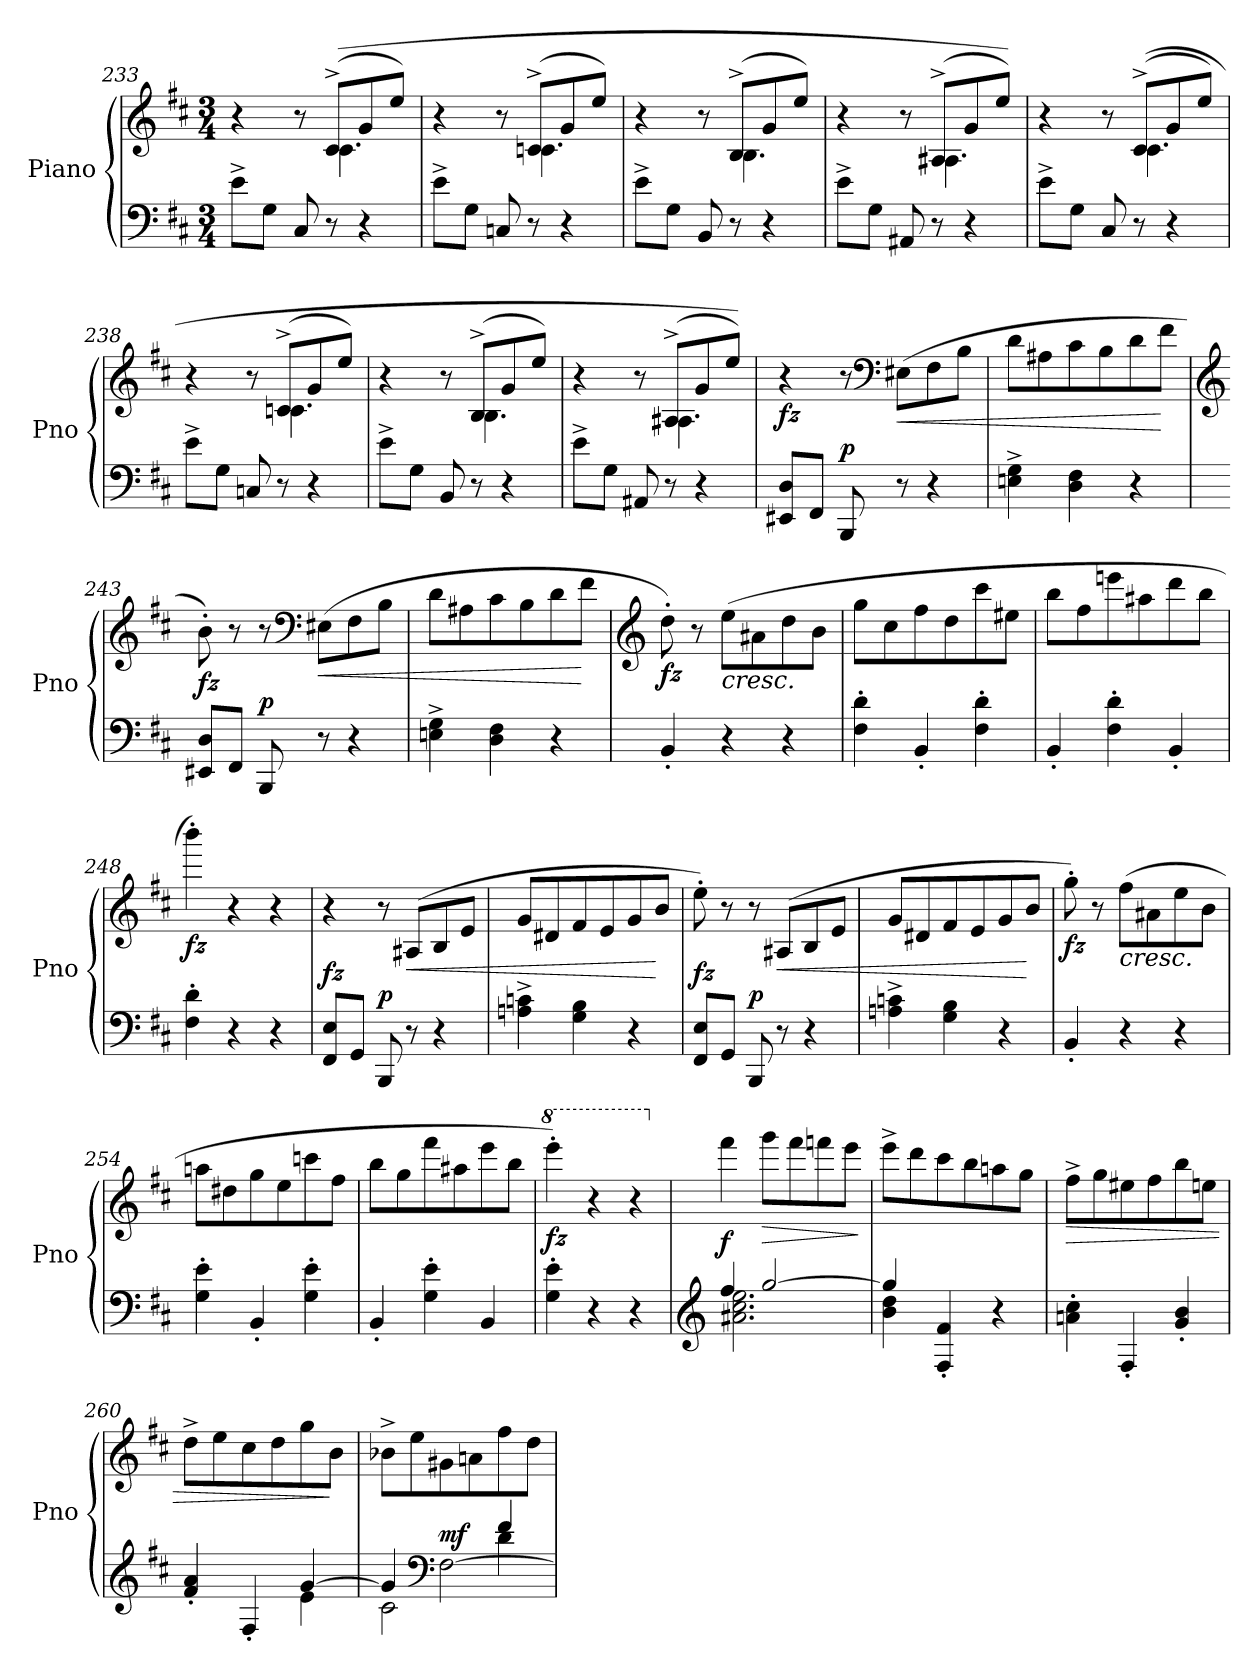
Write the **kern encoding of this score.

**kern	**kern	**dynam
*part1	*part1	*part1
*staff2	*staff1	*staff1/2
*I"Piano	*	*
*I'Pno	*	*
*clefF4	*clefG2	*
*k[f#c#]	*k[f#c#]	*
*M3/4	*M3/4	*
=233	=233	=233
*	*^	*
8e^\L	4r	4.ryy	.
8G\J	.	.	.
8C#/	8r	.	.
8r	((8c#^/L	4.c#\	.
4r	8g/	.	.
.	8ee/J)	.	.
!!LO:PB:g=z	!!
=234	=234	=234	=234
8e^\L	4r	4.ryy	.
8G\J	.	.	.
8Cn/	8r	.	.
8r	(8cn^/L	4.c\	.
4r	8g/	.	.
.	8ee/J)	.	.
!!LO:PB:g=z	!!
=235	=235	=235	=235
8e^\L	4r	4.ryy	.
8G\J	.	.	.
8BB/	8r	.	.
8r	(8B^/L	4.B\	.
4r	8g/	.	.
.	8ee/J)	.	.
=236	=236	=236	=236
8e^\L	4r	4.ryy	.
8G\J	.	.	.
8AA#X/	8r	.	.
8r	(8A#X^/L	4.A#\	.
4r	8g/	.	.
.	8ee/J))	.	.
=237	=237	=237	=237
8e^\L	4r	4.ryy	.
8G\J	.	.	.
8C#/	8r	.	.
8r	((8c#^/L	4.c#\	.
4r	8g/	.	.
.	8ee/J)	.	.
=238	=238	=238	=238
8e^\L	4r	4.ryy	.
8G\J	.	.	.
8Cn/	8r	.	.
8r	(8cn^/L	4.c\	.
4r	8g/	.	.
.	8ee/J)	.	.
=239	=239	=239	=239
8e^\L	4r	4.ryy	.
8G\J	.	.	.
8BB/	8r	.	.
8r	(8B^/L	4.B\	.
4r	8g/	.	.
.	8ee/J)	.	.
!!LO:PB:g=z	!!
=240	=240	=240	=240
8e^\L	4r	4.ryy	.
8G\J	.	.	.
8AA#X/	8r	.	.
8r	(8A#X^/L	4.A#\	.
4r	8g/	.	.
.	8ee/J))	.	.
*	*v	*v	*
!!LO:LB:g=z
=241	=241	=241
!	!	!LO:DY:b
8EE#X/ 8D/L	4r	fz
8FF#/J	.	.
!	!	!LO:DY:a=2
8BBB/	8r	p
*	*clefF4	*
!	!	!LO:HP:b
8r	(8E#X\L	<
4r	8F#\	.
.	8B\J	.
=242	=242	=242
4En\^ 4G\^	8d\L	.
.	8A#X\	.
4D\ 4F#\	8c#\	.
.	8B\	.
4r	8d\	.
.	8f#\J	[
=243	=243	=243
*	*clefG2	*
!	!	!LO:DY:b
8EE#X/ 8D/L	8b'\)	fz
8FF#/J	8r	.
!	!	!LO:DY:a=2
8BBB/	8r	p
*	*clefF4	*
!	!	!LO:HP:b
8r	(8E#X\L	<
4r	8F#\	.
.	8B\J	.
=244	=244	=244
4En\^ 4G\^	8d\L	.
.	8A#X\	.
4D\ 4F#\	8c#\	.
.	8B\	.
4r	8d\	.
.	8f#\J	[
=245	=245	=245
*	*clefG2	*
!	!	!LO:DY:b
4BB'/	8dd'\)	fz
.	8r	.
!	!	!LO:HP:b
4r	(8ee\L	<
.	8a#X\	.
4r	8dd\	.
.	8b\J	.
!!LO:LB:g=z
=246	=246	=246
4F#\' 4d\'	8gg\L	.
.	8cc#\	.
4BB'/	8ff#\	.
!	!	!LO:DY:b
.	8dd\	other-dynamics
4F#\' 4d\'	8ccc#\	.
.	8ee#X\J	.
=247	=247	=247
4BB'/	8bb\L	.
.	8ff#\	.
4F#\' 4d\'	8eeen\	.
.	8aa#X\	.
4BB'/	8ddd\	.
.	8bb\J	[
=248	=248	=248
!	!	!LO:DY:b
4F#\' 4d\'	4bbb'\)	fz
4r	4r	.
4r	4r	.
=249	=249	=249
!	!	!LO:DY:a=2
8FF#/ 8E/L	4r	fz
8GG/J	.	.
!	!	!LO:DY:a=2
8BBB/	8r	p
!	!	!LO:HP:b
8r	(8A#X/L	<
4r	8B/	.
.	8e/J	.
=250	=250	=250
4An\^ 4cn\^	8g/L	.
.	8d#X/	.
4G\ 4B\	8f#/	.
.	8e/	.
4r	8g/	.
.	8b/J	[
=251	=251	=251
!	!	!LO:DY:a=2
8FF#/ 8E/L	8ee'\)	fz
8GG/J	8r	.
!	!	!LO:DY:a=2
8BBB/	8r	p
!	!	!LO:HP:b
8r	(8A#X/L	<
4r	8B/	.
.	8e/J	.
!!LO:LB:g=z
=252	=252	=252
4An\^ 4cn\^	8g/L	.
.	8d#X/	.
4G\ 4B\	8f#/	.
.	8e/	.
4r	8g/	.
.	8b/J	[
!!LO:LB:g=z
=253	=253	=253
!	!	!LO:DY:b
4BB'/	8gg'\)	fz
.	8r	.
!	!	!LO:HP:b
4r	(8ff#\L	<
.	8a#X\	.
4r	8ee\	.
.	8b\J	.
=254	=254	=254
4G\' 4e\'	8aan\L	.
.	8dd#X\	.
4BB'/	8gg\	.
!	!	!LO:DY:b
.	8ee\	other-dynamics
4G\' 4e\'	8cccn\	.
.	8ff#\J	.
=255	=255	=255
4BB'/	8bb\L	.
.	8gg\	.
4G\' 4e\'	8fff#\	.
.	8aa#X\	.
4BB/	8eee\	.
.	8bb\J	[
=256	=256	=256
*	*8va	*
!	!	!LO:DY:b
4G\' 4e\'	4eeee'\)	fz
4r	4r	.
4r	4r	.
=257	=257	=257
*clefG2	*	*
*^	*	*
*	*	*X8va	*
!	!	!	!LO:DY:a=2
4ff#/	2.a#X\ 2.cc#\ 2.ee\	4fff#\	f
!	!	!	!LO:HP:b
[2gg/	.	8ggg\L	>
.	.	8fff#\	.
.	.	8fffn\	.
.	.	8eee\J	.
*v	*v	*	*
.	.	]
=258	=258	=258
*^	*	*
4gg/]	4b\ 4dd\	8eee^\L	.
.	.	8ddd\	.
4F#/' 4f#/'	2ryy	8ccc#\	.
.	.	8bb\	.
4r	.	8aan\	.
.	.	8gg\J	.
*v	*v	*	*
!!LO:LB:g=z
=259	=259	=259
!	!	!LO:HP:b
4an\' 4cc#\'	8ff#^\L	>
.	8gg\	.
4F#'/	8ee#X\	.
.	8ff#\	.
4g/' 4b/'	8bb\	.
.	8een\J	.
!!LO:PB:g=z
=260	=260	=260
*^	*	*
4f#/' 4a/'	2ryy	8dd^\L	.
.	.	8ee\	.
4F#'/	.	8cc#\	.
.	.	8dd\	.
[4g/	4e\	8gg\	.
.	.	8b\J	]
=261	=261	=261	=261
*	*^	*	*
4g/]	2c#\	2ryy	8b-X^\L	.
.	.	.	8ee\	.
*clefF4	*	*	*	*
!	!	!	!	!LO:DY:a=2
[2F#\	.	.	8g#X\	mf
.	.	.	8an\	.
.	4d\	4f#/	8ff#\	.
.	.	.	8dd\J	.
*v	*v	*v	*	*
=	=	=
*-	*-	*-
